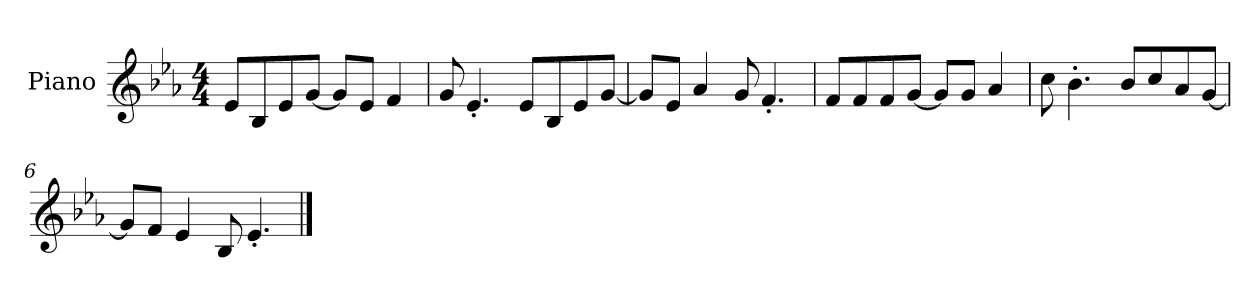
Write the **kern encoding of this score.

**kern
*part1
*staff1
*I"Piano
*I'P-no
*clefG2
*k[b-e-a-]
*M4/4
*MM90
=1
8e-/L
8B-/
8e-/
[8g/J
8g/L]
8e-/J
4f/
=2
8g/
4.e-'/
8e-/L
8B-/
8e-/
[8g/J
=3
8g/L]
8e-/J
4a-/
8g/
4.f'/
=4
8f/L
8f/
8f/
[8g/J
8g/L]
8g/J
4a-/
=5
8cc\
4.b-'\
8b-/L
8cc/
8a-/
[8g/J
!!LO:LB:g=z
=6
8g/L]
8f/J
4e-/
8B-/
4.e-'/
==
*-
